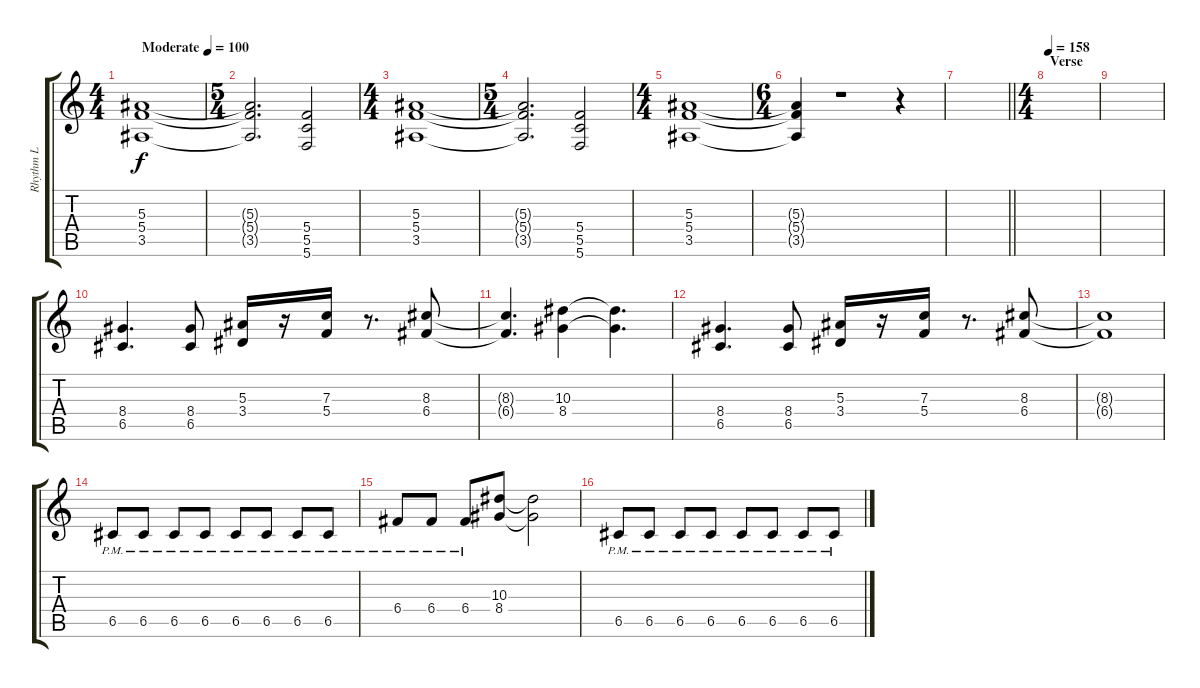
\track ("Rhythm L" "Rhythm L") {instrument distortionguitar}
\staff {score tabs}
\tuning (D4 A3 F3 C3 G2 C2) {hide}
\ts (4 4)
\tempo (100 "Moderate")
\clef g2
\ks c
(5.3 5.4 3.5).1{dy f instrument distortionguitar} |
\ts (5 4)
(5.3{t} 5.4{t} 3.5{t}).2{d} (5.4 5.5 5.6).2 |
\ts (4 4)
(5.3 5.4 3.5).1 |
\ts (5 4)
(5.3{t} 5.4{t} 3.5{t}).2{d} (5.4 5.5 5.6).2 |
\ts (4 4)
(5.3 5.4 3.5).1{volume 3} |
\ts (6 4)
(5.3{t} 5.4{t} 3.5{t}).4 r.1 r.4 |
\barLineRight lightlight
|
\ts (4 4)
\section ("" "Verse")
\tempo 158
|
|
(8.4 6.5).4{d} (8.4 6.5).8 (5.3 3.4).16 r.16 (7.3 5.4).16 r.8{d} (8.3 6.4).8 |
(8.3{t} 6.4{t}).4{d} (10.3 8.4).4 (10.3{t} 8.4{t}).4{d} |
(8.4 6.5).4{d} (8.4 6.5).8 (5.3 3.4).16 r.16 (7.3 5.4).16 r.8{d} (8.3 6.4).8 |
(8.3{t} 6.4{t}).1 |
6.5{pm}.8 6.5{pm}.8 6.5{pm}.8 6.5{pm}.8 6.5{pm}.8 6.5{pm}.8 6.5{pm}.8 6.5{pm}.8 |
6.4{pm}.8 6.4{pm}.8 6.4{pm}.8 (10.3 8.4).8 (10.3{t} 8.4{t}).2 |
6.5{pm}.8 6.5{pm}.8 6.5{pm}.8 6.5{pm}.8 6.5{pm}.8 6.5{pm}.8 6.5{pm}.8 6.5{pm}.8
